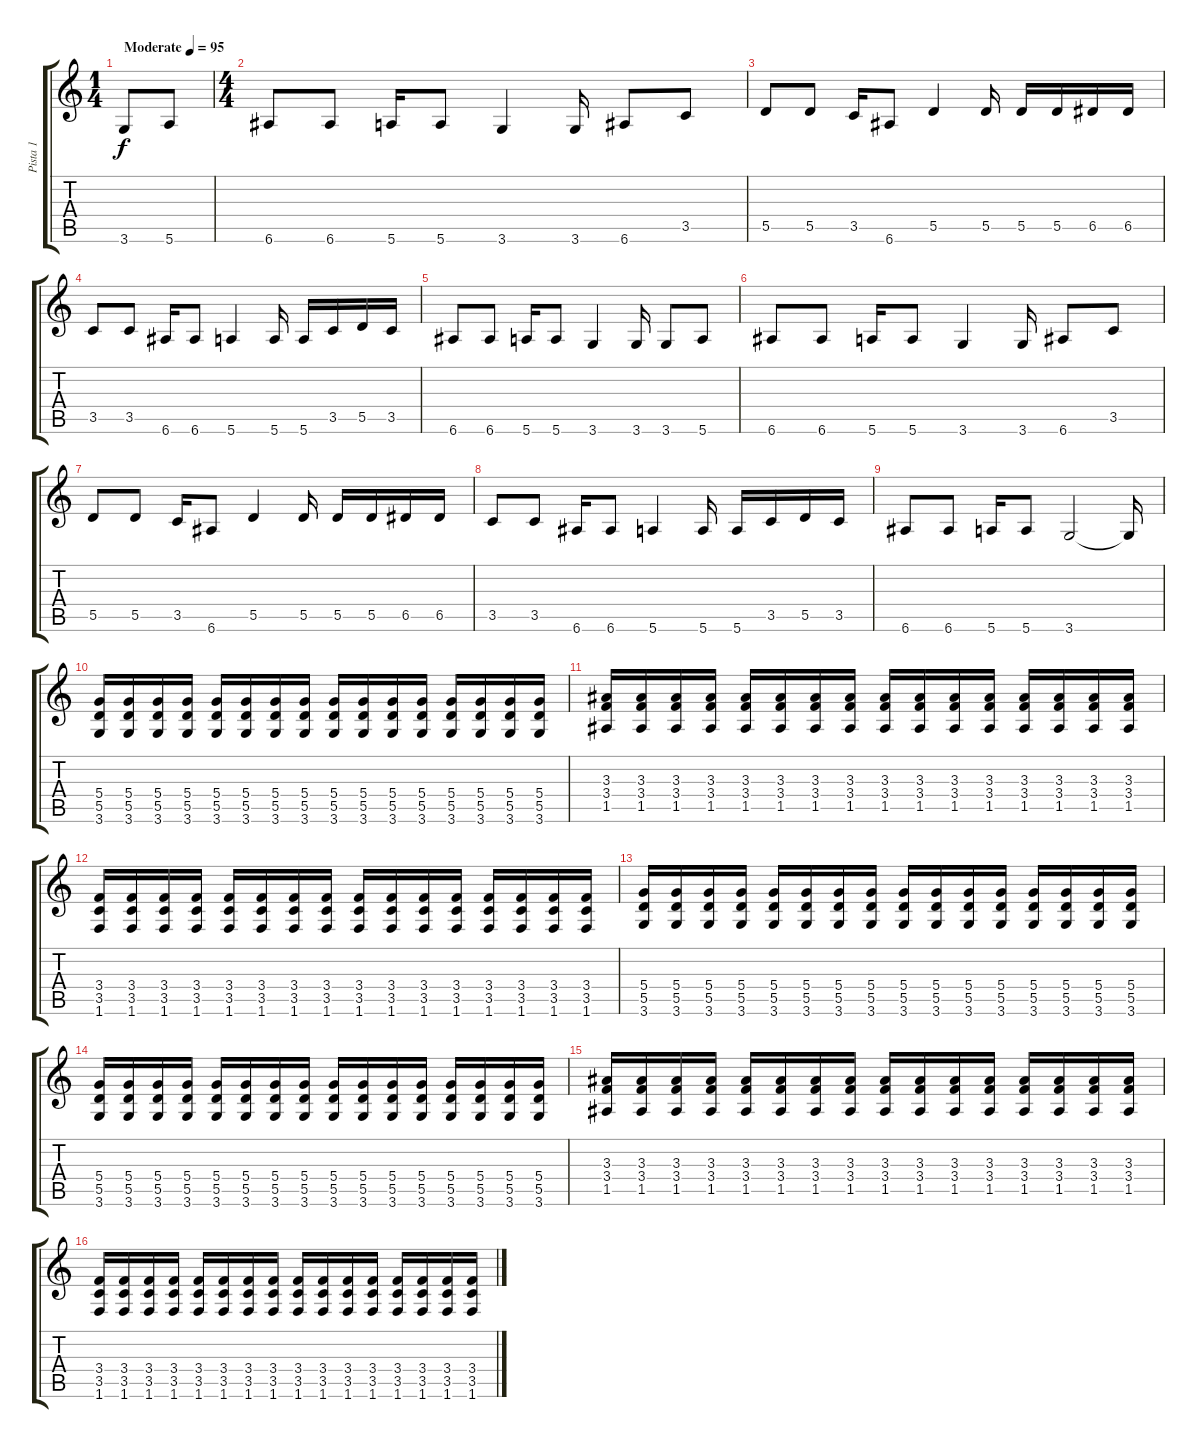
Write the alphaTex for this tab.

\track ("Pista 1" "Pista 1") {instrument distortionguitar}
\staff {score tabs}
\tuning (E4 B3 G3 D3 A2 E2) {hide}
\ts (1 4)
\tempo (95 "Moderate")
\clef g2
\ks c
3.6.8{dy f instrument distortionguitar} 5.6.8 |
\ts (4 4)
6.6.8 6.6.8 5.6.16 5.6.8 3.6.4 3.6.16 6.6.8 3.5.8 |
5.5.8 5.5.8 3.5.16 6.6.8 5.5.4 5.5.16 5.5.16 5.5.16 6.5.16 6.5.16 |
3.5.8 3.5.8 6.6.16 6.6.8 5.6.4 5.6.16 5.6.16 3.5.16 5.5.16 3.5.16 |
6.6.8 6.6.8 5.6.16 5.6.8 3.6.4 3.6.16 3.6.8 5.6.8 |
6.6.8 6.6.8 5.6.16 5.6.8 3.6.4 3.6.16 6.6.8 3.5.8 |
5.5.8 5.5.8 3.5.16 6.6.8 5.5.4 5.5.16 5.5.16 5.5.16 6.5.16 6.5.16 |
3.5.8 3.5.8 6.6.16 6.6.8 5.6.4 5.6.16 5.6.16 3.5.16 5.5.16 3.5.16 |
6.6.8 6.6.8 5.6.16 5.6.8 3.6.2 3.6{t}.16 |
(5.4 5.5 3.6).16 (5.4 5.5 3.6).16 (5.4 5.5 3.6).16 (5.4 5.5 3.6).16 (5.4 5.5 3.6).16 (5.4 5.5 3.6).16 (5.4 5.5 3.6).16 (5.4 5.5 3.6).16 (5.4 5.5 3.6).16 (5.4 5.5 3.6).16 (5.4 5.5 3.6).16 (5.4 5.5 3.6).16 (5.4 5.5 3.6).16 (5.4 5.5 3.6).16 (5.4 5.5 3.6).16 (5.4 5.5 3.6).16 |
(3.3 3.4 1.5).16 (3.3 3.4 1.5).16 (3.3 3.4 1.5).16 (3.3 3.4 1.5).16 (3.3 3.4 1.5).16 (3.3 3.4 1.5).16 (3.3 3.4 1.5).16 (3.3 3.4 1.5).16 (3.3 3.4 1.5).16 (3.3 3.4 1.5).16 (3.3 3.4 1.5).16 (3.3 3.4 1.5).16 (3.3 3.4 1.5).16 (3.3 3.4 1.5).16 (3.3 3.4 1.5).16 (3.3 3.4 1.5).16 |
(3.4 3.5 1.6).16 (3.4 3.5 1.6).16 (3.4 3.5 1.6).16 (3.4 3.5 1.6).16 (3.4 3.5 1.6).16 (3.4 3.5 1.6).16 (3.4 3.5 1.6).16 (3.4 3.5 1.6).16 (3.4 3.5 1.6).16 (3.4 3.5 1.6).16 (3.4 3.5 1.6).16 (3.4 3.5 1.6).16 (3.4 3.5 1.6).16 (3.4 3.5 1.6).16 (3.4 3.5 1.6).16 (3.4 3.5 1.6).16 |
(5.4 5.5 3.6).16 (5.4 5.5 3.6).16 (5.4 5.5 3.6).16 (5.4 5.5 3.6).16 (5.4 5.5 3.6).16 (5.4 5.5 3.6).16 (5.4 5.5 3.6).16 (5.4 5.5 3.6).16 (5.4 5.5 3.6).16 (5.4 5.5 3.6).16 (5.4 5.5 3.6).16 (5.4 5.5 3.6).16 (5.4 5.5 3.6).16 (5.4 5.5 3.6).16 (5.4 5.5 3.6).16 (5.4 5.5 3.6).16 |
(5.4 5.5 3.6).16 (5.4 5.5 3.6).16 (5.4 5.5 3.6).16 (5.4 5.5 3.6).16 (5.4 5.5 3.6).16 (5.4 5.5 3.6).16 (5.4 5.5 3.6).16 (5.4 5.5 3.6).16 (5.4 5.5 3.6).16 (5.4 5.5 3.6).16 (5.4 5.5 3.6).16 (5.4 5.5 3.6).16 (5.4 5.5 3.6).16 (5.4 5.5 3.6).16 (5.4 5.5 3.6).16 (5.4 5.5 3.6).16 |
(3.3 3.4 1.5).16 (3.3 3.4 1.5).16 (3.3 3.4 1.5).16 (3.3 3.4 1.5).16 (3.3 3.4 1.5).16 (3.3 3.4 1.5).16 (3.3 3.4 1.5).16 (3.3 3.4 1.5).16 (3.3 3.4 1.5).16 (3.3 3.4 1.5).16 (3.3 3.4 1.5).16 (3.3 3.4 1.5).16 (3.3 3.4 1.5).16 (3.3 3.4 1.5).16 (3.3 3.4 1.5).16 (3.3 3.4 1.5).16 |
(3.4 3.5 1.6).16 (3.4 3.5 1.6).16 (3.4 3.5 1.6).16 (3.4 3.5 1.6).16 (3.4 3.5 1.6).16 (3.4 3.5 1.6).16 (3.4 3.5 1.6).16 (3.4 3.5 1.6).16 (3.4 3.5 1.6).16 (3.4 3.5 1.6).16 (3.4 3.5 1.6).16 (3.4 3.5 1.6).16 (3.4 3.5 1.6).16 (3.4 3.5 1.6).16 (3.4 3.5 1.6).16 (3.4 3.5 1.6).16
